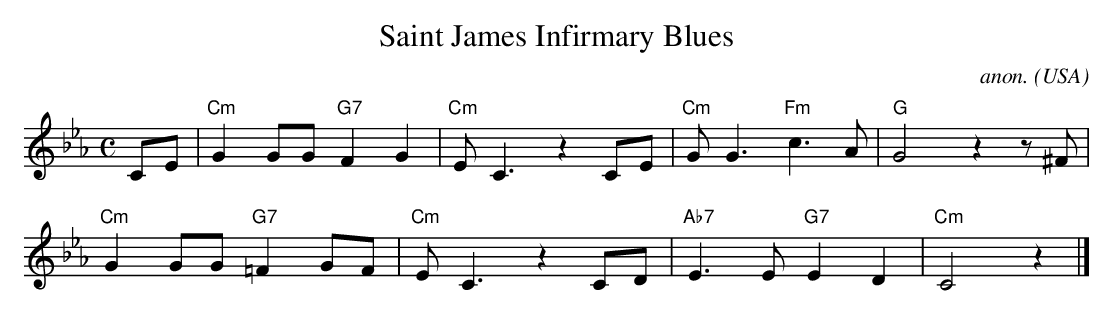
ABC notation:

X:1
T:Saint James Infirmary Blues
C:anon.
O:USA
M:C
L:1/8
K:Cm
CE|"Cm"G2GG "G7"F2G2|"Cm"E C3 z2 CE|"Cm"GG3 "Fm"c3 A|"G"G4 z2 z ^F|
"Cm"G2GG "G7"=F2GF|"Cm"EC3 z2 CD|"Ab7"E3E "G7"E2D2|"Cm"C4 z2|]
